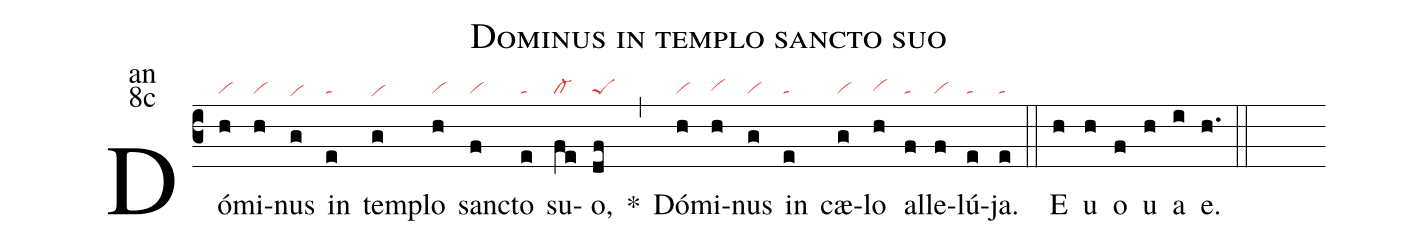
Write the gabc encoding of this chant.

name:Dominus in templo sancto suo;
office-part:an;
mode:8c;
nabc-lines:1;
%%
(c3) Dó(h|vi)mi(h|vi)nus(g|vihe) in(e|ta) tem(g|vihe)plo(h|vi) san(f|vi)cto(e|ta) su(fe|cl-)o,(df|peS) *(,) Dó(h|vi)mi(h|vihg)nus(g|vi) in(e|ta) cæ(g|vi)lo(h|vihg) al(f|ta)le(f|vi)lú(e|ta)ja.(e|ta) (::) <eu>E(h) u(h) o(f) u(h) a(i) e.</eu>(h.) (::)
